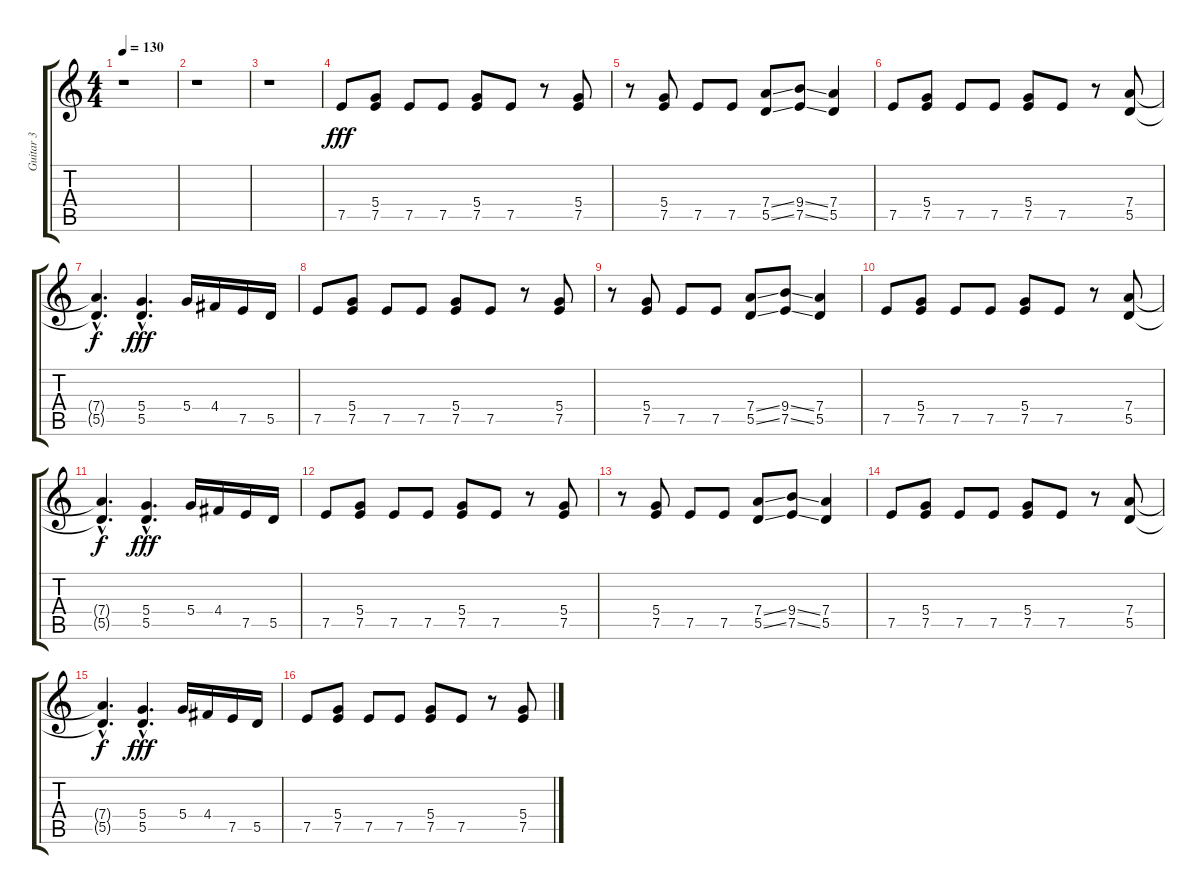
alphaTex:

\track ("Guitar 3" "Guitar 3") {instrument distortionguitar}
\staff {score tabs}
\tuning (E4 B3 G3 D3 A2 E2) {hide}
\ts (4 4)
\tempo 130
\clef g2
\ks c
r.1{dy f} |
r.1 |
r.1 |
7.5.8{dy fff balance 3} (5.4 7.5).8 7.5.8 7.5.8 (5.4 7.5).8 7.5.8 r.8 (5.4 7.5).8 |
r.8 (5.4 7.5).8 7.5.8 7.5.8 (7.4{ss} 5.5{ss}).8 (9.4{ss} 7.5{ss}).8 (7.4 5.5).4 |
7.5.8 (5.4 7.5).8 7.5.8 7.5.8 (5.4 7.5).8 7.5.8 r.8 (7.4 5.5).8 |
(7.4{hac t} 5.5{hac t}).4{d dy f} (5.4{hac} 5.5{hac}).4{d dy fff} 5.4.16 4.4.16 7.5.16 5.5.16 |
7.5.8 (5.4 7.5).8 7.5.8 7.5.8 (5.4 7.5).8 7.5.8 r.8 (5.4 7.5).8 |
r.8 (5.4 7.5).8 7.5.8 7.5.8 (7.4{ss} 5.5{ss}).8 (9.4{ss} 7.5{ss}).8 (7.4 5.5).4 |
7.5.8 (5.4 7.5).8 7.5.8 7.5.8 (5.4 7.5).8 7.5.8 r.8 (7.4 5.5).8 |
(7.4{hac t} 5.5{hac t}).4{d dy f} (5.4{hac} 5.5{hac}).4{d dy fff} 5.4.16 4.4.16 7.5.16 5.5.16 |
7.5.8 (5.4 7.5).8 7.5.8 7.5.8 (5.4 7.5).8 7.5.8 r.8 (5.4 7.5).8 |
r.8 (5.4 7.5).8 7.5.8 7.5.8 (7.4{ss} 5.5{ss}).8 (9.4{ss} 7.5{ss}).8 (7.4 5.5).4 |
7.5.8 (5.4 7.5).8 7.5.8 7.5.8 (5.4 7.5).8 7.5.8 r.8 (7.4 5.5).8 |
(7.4{hac t} 5.5{hac t}).4{d dy f} (5.4{hac} 5.5{hac}).4{d dy fff} 5.4.16 4.4.16 7.5.16 5.5.16 |
7.5.8 (5.4 7.5).8 7.5.8 7.5.8 (5.4 7.5).8 7.5.8 r.8 (5.4 7.5).8
